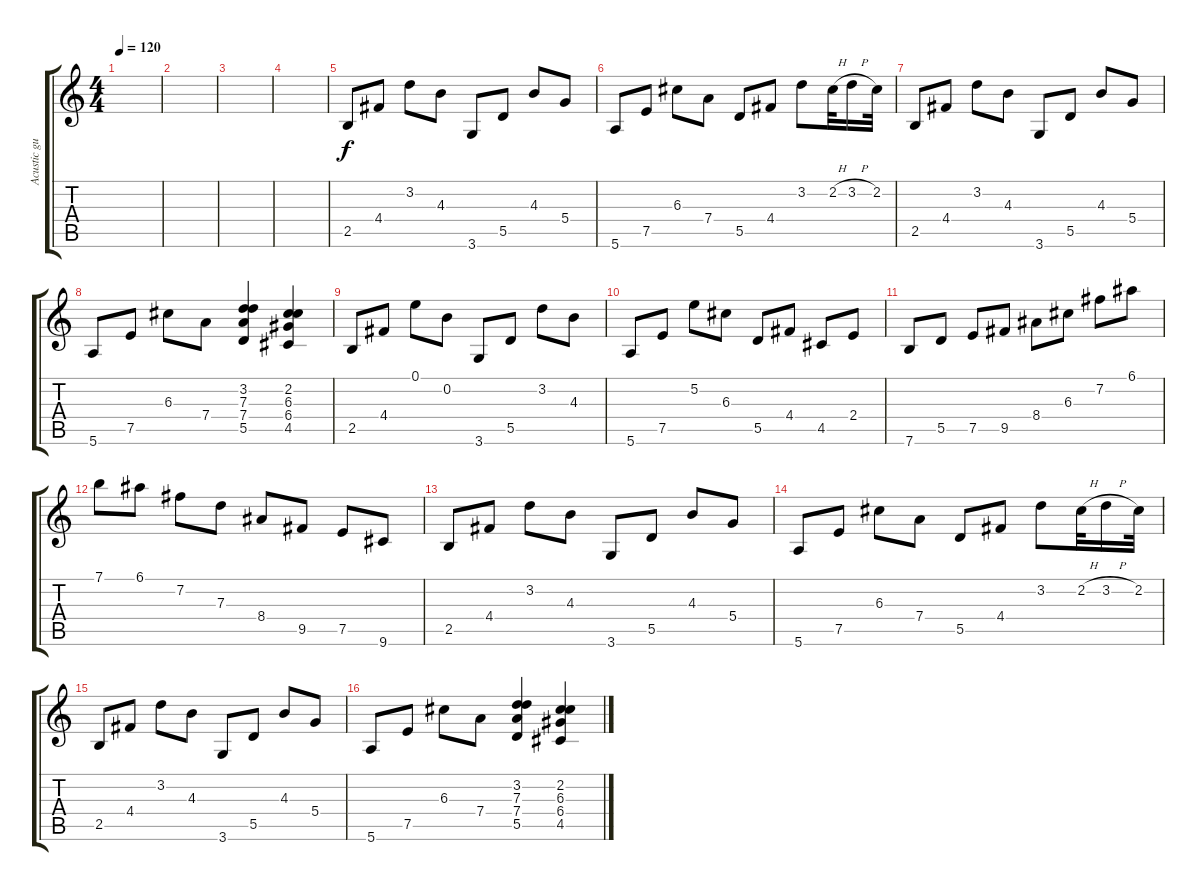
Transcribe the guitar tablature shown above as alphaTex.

\track ("Acustic guitar" "Acustic gu") {instrument acousticguitarsteel}
\staff {score tabs}
\tuning (E4 B3 G3 D3 A2 E2) {hide}
\ts (4 4)
\tempo 120
\clef g2
\ks c
|
|
|
|
2.5.8 4.4.8 3.2.8 4.3.8 3.6.8 5.5.8 4.3.8 5.4.8 |
5.6.8 7.5.8 6.3.8 7.4.8 5.5.8 4.4.8 3.2.8 2.2{h}.32 3.2{h}.16 2.2.32 |
2.5.8 4.4.8 3.2.8 4.3.8 3.6.8 5.5.8 4.3.8 5.4.8 |
5.6.8 7.5.8 6.3.8 7.4.8 (3.2 7.3 7.4 5.5).4 (2.2 6.3 6.4 4.5).4 |
2.5.8 4.4.8 0.1.8 0.2.8 3.6.8 5.5.8 3.2.8 4.3.8 |
5.6.8 7.5.8 5.2.8 6.3.8 5.5.8 4.4.8 4.5.8 2.4.8 |
7.6.8 5.5.8 7.5.8 9.5.8 8.4.8 6.3.8 7.2.8 6.1.8 |
7.1.8 6.1.8 7.2.8 7.3.8 8.4.8 9.5.8 7.5.8 9.6.8 |
2.5.8 4.4.8 3.2.8 4.3.8 3.6.8 5.5.8 4.3.8 5.4.8 |
5.6.8 7.5.8 6.3.8 7.4.8 5.5.8 4.4.8 3.2.8 2.2{h}.32 3.2{h}.16 2.2.32 |
2.5.8 4.4.8 3.2.8 4.3.8 3.6.8 5.5.8 4.3.8 5.4.8 |
5.6.8 7.5.8 6.3.8 7.4.8 (3.2 7.3 7.4 5.5).4 (2.2 6.3 6.4 4.5).4
